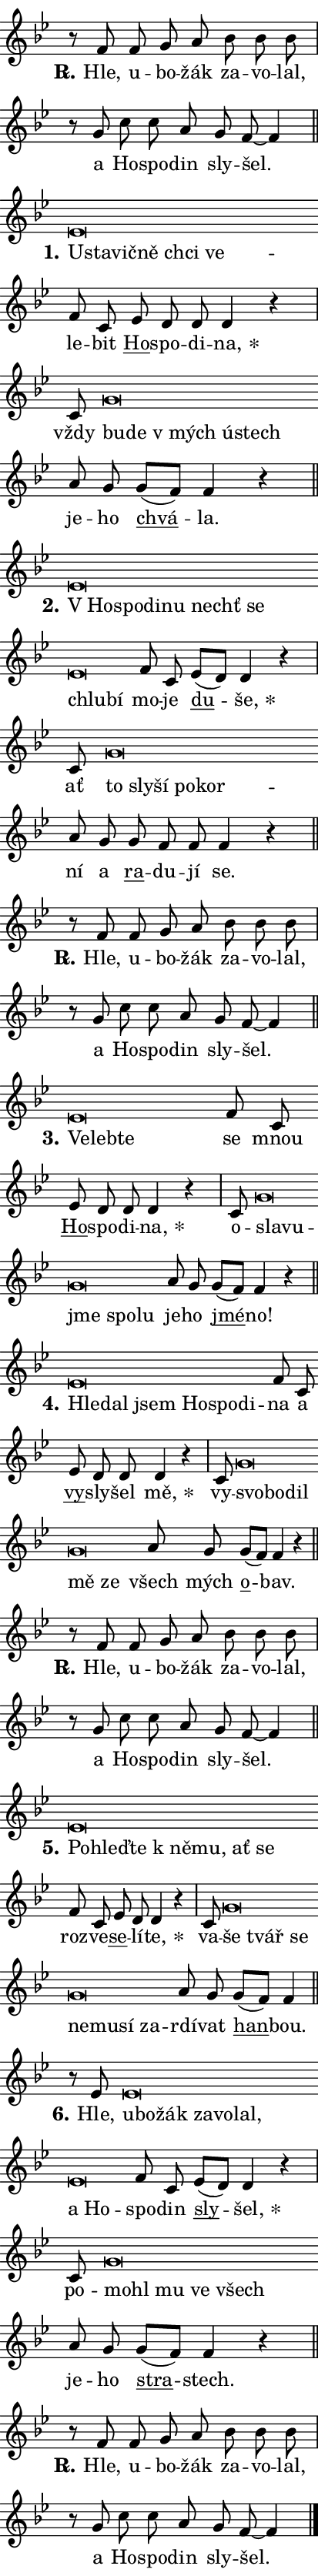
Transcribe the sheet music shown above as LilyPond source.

\version "2.22.1"
\header { tagline = "" }
\paper {
  indent = 0\cm
  top-margin = 0\cm
  right-margin = 0\cm
  bottom-margin = 0\cm
  left-margin = 0\cm
  paper-width = 7\cm
  page-breaking = #ly:one-page-breaking
  system-system-spacing.basic-distance = #11
  score-system-spacing.basic-distance = #11.3
  ragged-last = ##f
}


%% Author: Thomas Morley
%% https://lists.gnu.org/archive/html/lilypond-user/2020-05/msg00002.html
#(define (line-position grob)
"Returns position of @var[grob} in current system:
   @code{'start}, if at first time-step
   @code{'end}, if at last time-step
   @code{'middle} otherwise
"
  (let* ((col (ly:item-get-column grob))
         (ln (ly:grob-object col 'left-neighbor))
         (rn (ly:grob-object col 'right-neighbor))
         (col-to-check-left (if (ly:grob? ln) ln col))
         (col-to-check-right (if (ly:grob? rn) rn col))
         (break-dir-left
           (and
             (ly:grob-property col-to-check-left 'non-musical #f)
             (ly:item-break-dir col-to-check-left)))
         (break-dir-right
           (and
             (ly:grob-property col-to-check-right 'non-musical #f)
             (ly:item-break-dir col-to-check-right))))
        (cond ((eqv? 1 break-dir-left) 'start)
              ((eqv? -1 break-dir-right) 'end)
              (else 'middle))))

#(define (tranparent-at-line-position vctor)
  (lambda (grob)
  "Relying on @code{line-position} select the relevant enry from @var{vctor}.
Used to determine transparency,"
    (case (line-position grob)
      ((end) (not (vector-ref vctor 0)))
      ((middle) (not (vector-ref vctor 1)))
      ((start) (not (vector-ref vctor 2))))))

noteHeadBreakVisibility =
#(define-music-function (break-visibility)(vector?)
"Makes @code{NoteHead}s transparent relying on @var{break-visibility}"
#{
  \override NoteHead.transparent =
    #(tranparent-at-line-position break-visibility)
#})

#(define delete-ledgers-for-transparent-note-heads
  (lambda (grob)
    "Reads whether a @code{NoteHead} is transparent.
If so this @code{NoteHead} is removed from @code{'note-heads} from
@var{grob}, which is supposed to be @code{LedgerLineSpanner}.
As a result ledgers are not printed for this @code{NoteHead}"
    (let* ((nhds-array (ly:grob-object grob 'note-heads))
           (nhds-list
             (if (ly:grob-array? nhds-array)
                 (ly:grob-array->list nhds-array)
                 '()))
           ;; Relies on the transparent-property being done before
           ;; Staff.LedgerLineSpanner.after-line-breaking is executed.
           ;; This is fragile ...
           (to-keep
             (remove
               (lambda (nhd)
                 (ly:grob-property nhd 'transparent #f))
               nhds-list)))
      ;; TODO find a better method to iterate over grob-arrays, similiar
      ;; to filter/remove etc for lists
      ;; For now rebuilt from scratch
      (set! (ly:grob-object grob 'note-heads)  '())
      (for-each
        (lambda (nhd)
          (ly:pointer-group-interface::add-grob grob 'note-heads nhd))
        to-keep))))

hideNotes = {
  \noteHeadBreakVisibility #begin-of-line-visible
}
unHideNotes = {
  \noteHeadBreakVisibility #all-visible
}

% work-around for resetting accidentals
% https://lilypond.org/doc/v2.23/Documentation/notation/displaying-rhythms#unmetered-music
cadenzaMeasure = {
  \cadenzaOff
  \partial 1024 s1024
  \cadenzaOn
}

#(define-markup-command (accent layout props text) (markup?)
  "Underline accented syllable"
  (interpret-markup layout props
    #{\markup \override #'(offset . 4.3) \underline { #text }#}))

responsum = \markup \concat {
  "R" \hspace #-1.05 \path #0.1 #'((moveto 0 0.07) (lineto 0.9 0.8)) \hspace #0.05 "."
}

\layout {
    \context {
        \Staff
        \remove "Time_signature_engraver"
        \override LedgerLineSpanner.after-line-breaking = #delete-ledgers-for-transparent-note-heads
    }
    \context {
        \Voice {
            \override NoteHead.output-attributes = #'((class . "notehead"))
            \override Hairpin.height = #0.55
        }
    }
    \context {
        \Lyrics {
            \override StanzaNumber.output-attributes = #'((class . "stanzanumber"))
            \override LyricSpace.minimum-distance = #0.9
            \override LyricText.font-name = #"TeX Gyre Schola"
            \override LyricText.font-size = 1
            \override StanzaNumber.font-name = #"TeX Gyre Schola Bold"
            \override StanzaNumber.font-size = 1
        }
    }
}

% magnetic-lyrics.ily
%
%   written by
%     Jean Abou Samra <jean@abou-samra.fr>
%     Werner Lemberg <wl@gnu.org>
%
%   adapted by
%     Jiri Hon <jiri.hon@gmail.com>
%
% Version 2022-Apr-15

% https://www.mail-archive.com/lilypond-user@gnu.org/msg149350.html

#(define (Left_hyphen_pointer_engraver context)
   "Collect syllable-hyphen-syllable occurrences in lyrics and store
them in properties.  This engraver only looks to the left.  For
example, if the lyrics input is @code{foo -- bar}, it does the
following.

@itemize @bullet
@item
Set the @code{text} property of the @code{LyricHyphen} grob between
@q{foo} and @q{bar} to @code{foo}.

@item
Set the @code{left-hyphen} property of the @code{LyricText} grob with
text @q{foo} to the @code{LyricHyphen} grob between @q{foo} and
@q{bar}.
@end itemize

Use this auxiliary engraver in combination with the
@code{lyric-@/text::@/apply-@/magnetic-@/offset!} hook."
   (let ((hyphen #f)
         (text #f))
     (make-engraver
      (acknowledgers
       ((lyric-syllable-interface engraver grob source-engraver)
        (set! text grob)))
      (end-acknowledgers
       ((lyric-hyphen-interface engraver grob source-engraver)
        ;(when (not (grob::has-interface grob 'lyric-space-interface))
          (set! hyphen grob)));)
      ((stop-translation-timestep engraver)
       (when (and text hyphen)
         (ly:grob-set-object! text 'left-hyphen hyphen))
       (set! text #f)
       (set! hyphen #f)))))

#(define (lyric-text::apply-magnetic-offset! grob)
   "If the space between two syllables is less than the value in
property @code{LyricText@/.details@/.squash-threshold}, move the right
syllable to the left so that it gets concatenated with the left
syllable.

Use this function as a hook for
@code{LyricText@/.after-@/line-@/breaking} if the
@code{Left_@/hyphen_@/pointer_@/engraver} is active."
   (let ((hyphen (ly:grob-object grob 'left-hyphen #f)))
     (when hyphen
       (let ((left-text (ly:spanner-bound hyphen LEFT)))
         (when (grob::has-interface left-text 'lyric-syllable-interface)
           (let* ((common (ly:grob-common-refpoint grob left-text X))
                  (this-x-ext (ly:grob-extent grob common X))
                  (left-x-ext
                   (begin
                     ;; Trigger magnetism for left-text.
                     (ly:grob-property left-text 'after-line-breaking)
                     (ly:grob-extent left-text common X)))
                  ;; `delta` is the gap width between two syllables.
                  (delta (- (interval-start this-x-ext)
                            (interval-end left-x-ext)))
                  (details (ly:grob-property grob 'details))
                  (threshold (assoc-get 'squash-threshold details 0.2)))
             (when (< delta threshold)
               (let* (;; We have to manipulate the input text so that
                      ;; ligatures crossing syllable boundaries are not
                      ;; disabled.  For languages based on the Latin
                      ;; script this is essentially a beautification.
                      ;; However, for non-Western scripts it can be a
                      ;; necessity.
                      (lt (ly:grob-property left-text 'text))
                      (rt (ly:grob-property grob 'text))
                      (is-space (grob::has-interface hyphen 'lyric-space-interface))
                      (space (if is-space " " ""))
                      (space-markup (grob-interpret-markup grob " "))
                      (space-size (interval-length (ly:stencil-extent space-markup X)))
                      (extra-delta (if is-space space-size 0))
                      ;; Append new syllable.
                      (ltrt-space (if (and (string? lt) (string? rt))
                                (string-append lt space rt)
                                (make-concat-markup (list lt space rt))))
                      ;; Right-align `ltrt` to the right side.
                      (ltrt-space-markup (grob-interpret-markup
                               grob
                               (make-translate-markup
                                (cons (interval-length this-x-ext) 0)
                                (make-right-align-markup ltrt-space)))))
                 (begin
                   ;; Don't print `left-text`.
                   (ly:grob-set-property! left-text 'stencil #f)
                   ;; Set text and stencil (which holds all collected
                   ;; syllables so far) and shift it to the left.
                   (ly:grob-set-property! grob 'text ltrt-space)
                   (ly:grob-set-property! grob 'stencil ltrt-space-markup)
                   (ly:grob-translate-axis! grob (- (- delta extra-delta)) X))))))))))


#(define (lyric-hyphen::displace-bounds-first grob)
   ;; Make very sure this callback isn't triggered too early.
   (let ((left (ly:spanner-bound grob LEFT))
         (right (ly:spanner-bound grob RIGHT)))
     (ly:grob-property left 'after-line-breaking)
     (ly:grob-property right 'after-line-breaking)
     (ly:lyric-hyphen::print grob)))

squashThreshold = #0.4

\layout {
  \context {
    \Lyrics
    \consists #Left_hyphen_pointer_engraver
    \override LyricText.after-line-breaking =
      #lyric-text::apply-magnetic-offset!
    \override LyricHyphen.stencil = #lyric-hyphen::displace-bounds-first
    \override LyricText.details.squash-threshold = \squashThreshold
    \override LyricHyphen.minimum-distance = 0
    \override LyricHyphen.minimum-length = \squashThreshold
  }
}

squash = \override LyricText.details.squash-threshold = 9999
unSquash = \override LyricText.details.squash-threshold = \squashThreshold

left = \override LyricText.self-alignment-X = #LEFT
unLeft = \revert LyricText.self-alignment-X

starOffset = #(lambda (grob) 
                (let ((x_offset (ly:self-alignment-interface::aligned-on-x-parent grob)))
                  (if (= x_offset 0) 0 (+ x_offset 1.2))))

star = #(define-music-function (syllable)(string?)
"Append star separator at the end of a syllable"
#{
  \once \override LyricText.X-offset = #starOffset
  \lyricmode { \markup {
    #syllable
    \override #'((font-name . "TeX Gyre Schola Bold")) \hspace #0.2 \lower #0.65 \larger "*"
  } }
#})

starAccent = #(define-music-function (syllable)(string?)
"Append star separator at the end of a syllable and make accent"
#{
  \once \override LyricText.X-offset = #starOffset
  \lyricmode { \markup {
    \accent #syllable
    \override #'((font-name . "TeX Gyre Schola Bold")) \hspace #0.2 \lower #0.65 \larger "*"
  } }
#})

breath = #(define-music-function (syllable)(string?)
"Append breathing indicator at the end of a syllable"
#{
  \lyricmode { \markup { #syllable "+" } }
#})

optionalBreath = #(define-music-function (syllable)(string?)
"Append optional breathing indicator at the end of a syllable"
#{
  \lyricmode { \markup { #syllable "(+)" } }
#})


\score {
    <<
        \new Voice = "melody" { \cadenzaOn \key bes \major \relative { r8 f' f g a bes bes bes \cadenzaMeasure \bar "|" r g c c a g f~ f4 \cadenzaMeasure \bar "||" \break } }
        \new Lyrics \lyricsto "melody" { \lyricmode { \set stanza = \responsum
Hle, u -- bo -- žák za -- vo -- lal, a Ho -- spo -- din sly -- šel. } }
    >>
    \layout {}
}

\score {
    <<
        \new Voice = "melody" { \cadenzaOn \key bes \major \relative { es'\breve*1/16 \hideNotes \breve*1/16 \bar "" \breve*1/16 \bar "" \breve*1/16 \bar "" \breve*1/16 \breve*1/16 \bar "" \unHideNotes f8 c \bar "" es d d d4 r \cadenzaMeasure \bar "|" c8 g'\breve*1/16 \hideNotes \breve*1/16 \bar "" \breve*1/16 \bar "" \breve*1/16 \breve*1/16 \bar "" \unHideNotes a8 g \bar "" g[( f)] f4 r \cadenzaMeasure \bar "||" \break } }
        \new Lyrics \lyricsto "melody" { \lyricmode { \set stanza = "1."
\left U -- \squash sta -- vič -- ně chci ve -- \unLeft \unSquash le -- bit \markup \accent Ho -- spo -- di -- \star na, vždy \left bu -- \squash de "v mých" ú -- stech \unLeft \unSquash je -- ho \markup \accent chvá -- la. } }
    >>
    \layout {}
}

\score {
    <<
        \new Voice = "melody" { \cadenzaOn \key bes \major \relative { es'\breve*1/16 \hideNotes \breve*1/16 \bar "" \breve*1/16 \bar "" \breve*1/16 \bar "" \breve*1/16 \bar "" \breve*1/16 \bar "" \breve*1/16 \breve*1/16 \bar "" \unHideNotes f8 c \bar "" es[( d)] d4 r \cadenzaMeasure \bar "|" c8 g'\breve*1/16 \hideNotes \breve*1/16 \bar "" \breve*1/16 \bar "" \breve*1/16 \breve*1/16 \bar "" \unHideNotes a8 g \bar "" g f f f4 r \cadenzaMeasure \bar "||" \break } }
        \new Lyrics \lyricsto "melody" { \lyricmode { \set stanza = "2."
\left "V Ho" -- \squash spo -- di -- nu nechť se chlu -- bí \unLeft \unSquash mo -- je \markup \accent du -- \star še, ať \left to \squash sly -- ší po -- kor -- \unLeft \unSquash ní a \markup \accent ra -- du -- jí se. } }
    >>
    \layout {}
}

\score {
    <<
        \new Voice = "melody" { \cadenzaOn \key bes \major \relative { r8 f' f g a bes bes bes \cadenzaMeasure \bar "|" r g c c a g f~ f4 \cadenzaMeasure \bar "||" \break } }
        \new Lyrics \lyricsto "melody" { \lyricmode { \set stanza = \responsum
Hle, u -- bo -- žák za -- vo -- lal, a Ho -- spo -- din sly -- šel. } }
    >>
    \layout {}
}

\score {
    <<
        \new Voice = "melody" { \cadenzaOn \key bes \major \relative { es'\breve*1/16 \hideNotes \breve*1/16 \breve*1/16 \bar "" \unHideNotes f8 c \bar "" es d d d4 r \cadenzaMeasure \bar "|" c8 g'\breve*1/16 \hideNotes \breve*1/16 \bar "" \breve*1/16 \bar "" \breve*1/16 \breve*1/16 \bar "" \unHideNotes a8 g \bar "" g[( f)] f4 r \cadenzaMeasure \bar "||" \break } }
        \new Lyrics \lyricsto "melody" { \lyricmode { \set stanza = "3."
\left Ve -- \squash leb -- te \unLeft \unSquash se mnou \markup \accent Ho -- spo -- di -- \star na, o -- \left sla -- \squash vu -- jme spo -- lu \unLeft \unSquash je -- ho \markup \accent jmé -- no! } }
    >>
    \layout {}
}

\score {
    <<
        \new Voice = "melody" { \cadenzaOn \key bes \major \relative { es'\breve*1/16 \hideNotes \breve*1/16 \bar "" \breve*1/16 \bar "" \breve*1/16 \bar "" \breve*1/16 \breve*1/16 \bar "" \unHideNotes f8 c \bar "" es d d d4 r \cadenzaMeasure \bar "|" c8 g'\breve*1/16 \hideNotes \breve*1/16 \bar "" \breve*1/16 \bar "" \breve*1/16 \breve*1/16 \bar "" \unHideNotes a8 g \bar "" g[( f)] f4 r \cadenzaMeasure \bar "||" \break } }
        \new Lyrics \lyricsto "melody" { \lyricmode { \set stanza = "4."
\left Hle -- \squash dal jsem Ho -- spo -- di -- \unLeft \unSquash na a \markup \accent vy -- sly -- šel \star mě, vy -- \left svo -- \squash bo -- dil mě ze \unLeft \unSquash všech mých \markup \accent o -- bav. } }
    >>
    \layout {}
}

\score {
    <<
        \new Voice = "melody" { \cadenzaOn \key bes \major \relative { r8 f' f g a bes bes bes \cadenzaMeasure \bar "|" r g c c a g f~ f4 \cadenzaMeasure \bar "||" \break } }
        \new Lyrics \lyricsto "melody" { \lyricmode { \set stanza = \responsum
Hle, u -- bo -- žák za -- vo -- lal, a Ho -- spo -- din sly -- šel. } }
    >>
    \layout {}
}

\score {
    <<
        \new Voice = "melody" { \cadenzaOn \key bes \major \relative { es'\breve*1/16 \hideNotes \breve*1/16 \bar "" \breve*1/16 \bar "" \breve*1/16 \bar "" \breve*1/16 \bar "" \breve*1/16 \breve*1/16 \bar "" \unHideNotes f8 c \bar "" es d d4 r \cadenzaMeasure \bar "|" c8 g'\breve*1/16 \hideNotes \breve*1/16 \bar "" \breve*1/16 \bar "" \breve*1/16 \bar "" \breve*1/16 \bar "" \breve*1/16 \breve*1/16 \bar "" \unHideNotes a8 g \bar "" g[( f)] f4 \cadenzaMeasure \bar "||" \break } }
        \new Lyrics \lyricsto "melody" { \lyricmode { \set stanza = "5."
\left Po -- \squash hleď -- te "k ně" -- mu, ať se \unLeft \unSquash roz -- ve -- \markup \accent se -- lí -- \star te, va -- \left še \squash tvář se ne -- mu -- sí za -- \unLeft \unSquash rdí -- vat \markup \accent han -- bou. } }
    >>
    \layout {}
}

\score {
    <<
        \new Voice = "melody" { \cadenzaOn \key bes \major \relative { r8 es'8 es\breve*1/16 \hideNotes \breve*1/16 \bar "" \breve*1/16 \bar "" \breve*1/16 \bar "" \breve*1/16 \bar "" \breve*1/16 \bar "" \breve*1/16 \breve*1/16 \bar "" \unHideNotes f8 c \bar "" es[( d)] d4 r \cadenzaMeasure \bar "|" c8 g'\breve*1/16 \hideNotes \breve*1/16 \bar "" \breve*1/16 \bar "" \breve*1/16 \breve*1/16 \bar "" \unHideNotes a8 g \bar "" g[( f)] f4 r \cadenzaMeasure \bar "||" \break } }
        \new Lyrics \lyricsto "melody" { \lyricmode { \set stanza = "6."
Hle, \left u -- \squash bo -- žák za -- vo -- lal, a Ho -- \unLeft \unSquash spo -- din \markup \accent sly -- \star šel, po -- \left mo -- \squash hl mu ve všech \unLeft \unSquash je -- ho \markup \accent stra -- stech. } }
    >>
    \layout {}
}

\score {
    <<
        \new Voice = "melody" { \cadenzaOn \key bes \major \relative { r8 f' f g a bes bes bes \cadenzaMeasure \bar "|" r g c c a g f~ f4 \cadenzaMeasure \bar "||" \break } \bar "|." }
        \new Lyrics \lyricsto "melody" { \lyricmode { \set stanza = \responsum
Hle, u -- bo -- žák za -- vo -- lal, a Ho -- spo -- din sly -- šel. } }
    >>
    \layout {}
}
